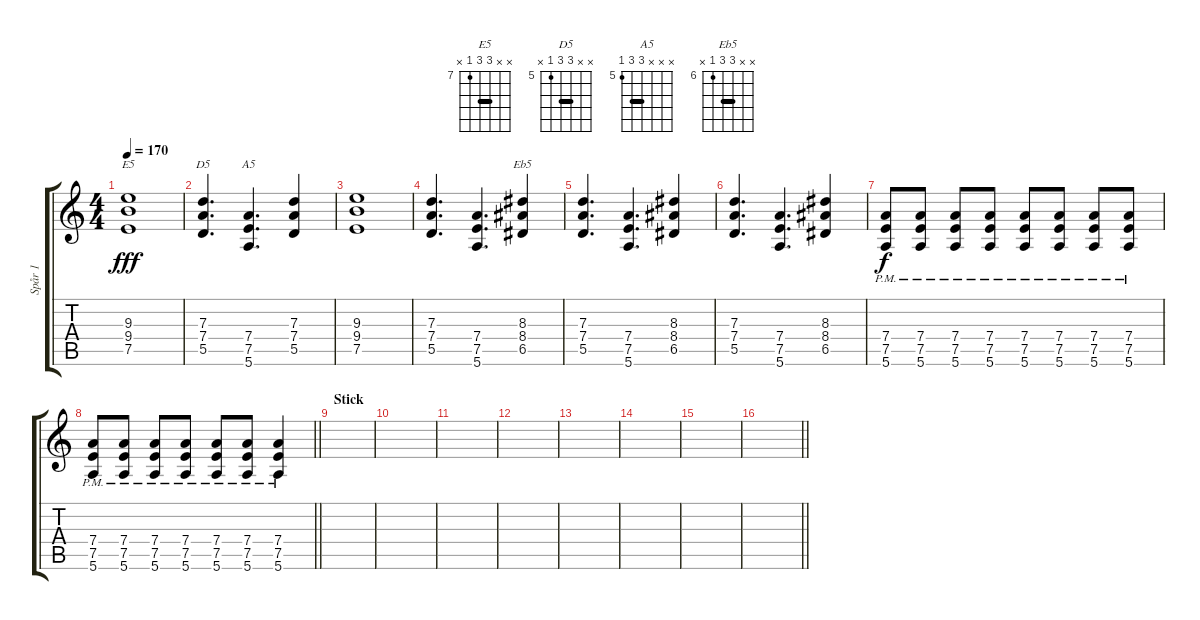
\track ("Spår 1" "Spår 1") {instrument overdrivenguitar}
\staff {score tabs}
\tuning (E4 B3 G3 D3 A2 E2) {hide}
\chord ("E5" x x 9 9 7 x) {firstfret 7 barre 9}
\chord ("D5" x x 7 7 5 x) {firstfret 5 barre 7}
\chord ("A5" x x x 7 7 5) {firstfret 5 barre 7}
\chord ("Eb5" x x 8 8 6 x) {firstfret 6 barre 8}
\ts (4 4)
\tempo 170
\clef g2
\ks c
(9.3 9.4 7.5).1{ch "E5" dy fff} |
(7.3 7.4 5.5).4{d ch "D5"} (7.4 7.5 5.6).4{d ch "A5"} (7.3 7.4 5.5).4 |
(9.3 9.4 7.5).1 |
(7.3 7.4 5.5).4{d} (7.4 7.5 5.6).4{d} (8.3 8.4 6.5).4{ch "Eb5"} |
(7.3 7.4 5.5).4{d} (7.4 7.5 5.6).4{d} (8.3 8.4 6.5).4 |
(7.3 7.4 5.5).4{d} (7.4 7.5 5.6).4{d} (8.3 8.4 6.5).4 |
(7.4{pm} 7.5{pm} 5.6{pm}).8{dy f} (7.4{pm} 7.5{pm} 5.6{pm}).8 (7.4{pm} 7.5{pm} 5.6{pm}).8 (7.4{pm} 7.5{pm} 5.6{pm}).8 (7.4{pm} 7.5{pm} 5.6{pm}).8 (7.4{pm} 7.5{pm} 5.6{pm}).8 (7.4{pm} 7.5{pm} 5.6{pm}).8 (7.4{pm} 7.5{pm} 5.6{pm}).8 |
\barLineRight lightlight
(7.4{pm} 7.5{pm} 5.6{pm}).8 (7.4{pm} 7.5{pm} 5.6{pm}).8 (7.4{pm} 7.5{pm} 5.6{pm}).8 (7.4{pm} 7.5{pm} 5.6{pm}).8 (7.4{pm} 7.5{pm} 5.6{pm}).8 (7.4{pm} 7.5{pm} 5.6{pm}).8 (7.4{pm} 7.5{pm} 5.6{pm}).4 |
\section ("" "Stick")
|
|
|
|
|
|
|
\barLineRight lightlight
